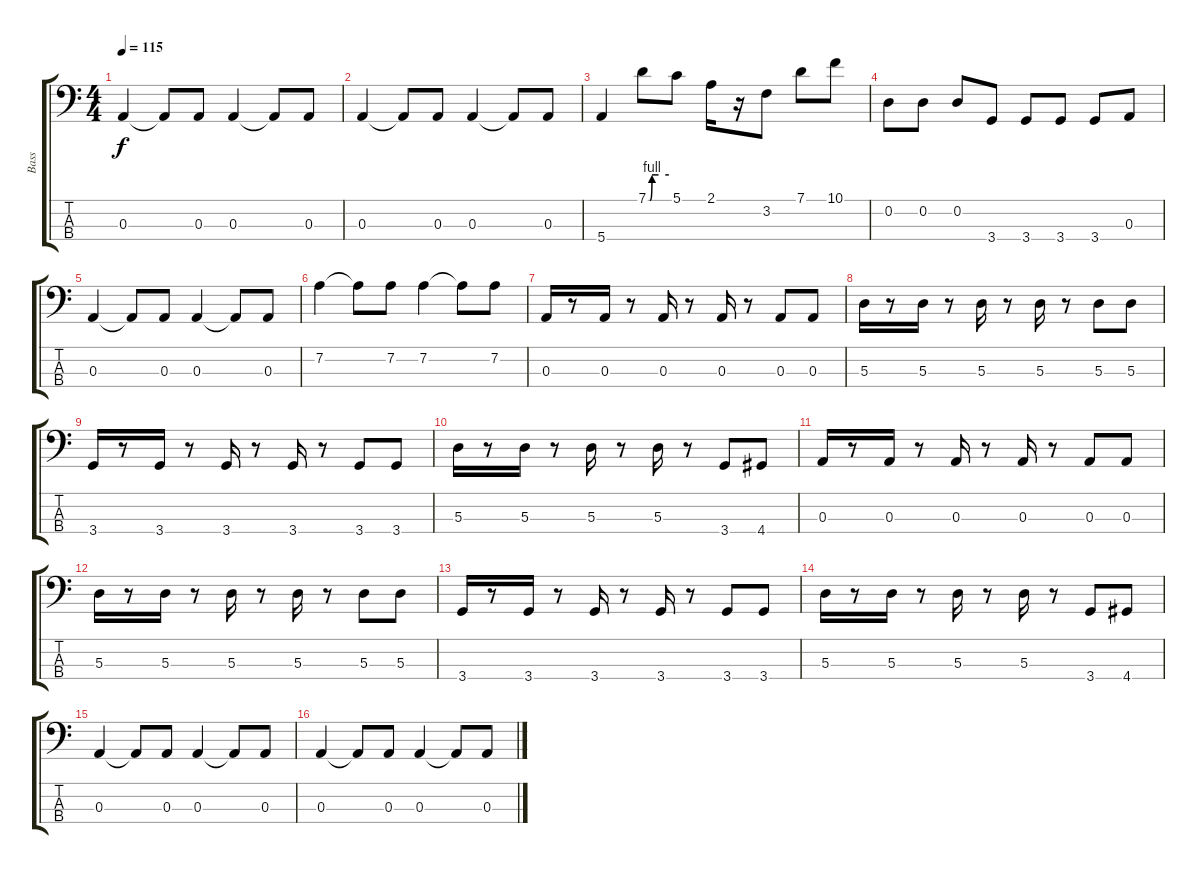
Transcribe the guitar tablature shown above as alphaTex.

\track ("Bass" "Bass") {instrument acousticguitarsteel}
\staff {score tabs}
\tuning (G2 D2 A1 E1) {hide}
\ts (4 4)
\tempo 115
\clef f4
\ks c
0.3.4{dy f} 0.3{t}.8 0.3.8 0.3.4 0.3{t}.8 0.3.8 |
0.3.4 0.3{t}.8 0.3.8 0.3.4 0.3{t}.8 0.3.8 |
5.4.4 7.1{be (custom 0 0 5 0 11 4 30 4 60 4)}.8 5.1.8 2.1.16 r.16 3.2.8 7.1.8 10.1.8 |
0.2.8 0.2.8 0.2.8 3.4.8 3.4.8 3.4.8 3.4.8 0.3.8 |
0.3.4 0.3{t}.8 0.3.8 0.3.4 0.3{t}.8 0.3.8 |
7.2.4 7.2{t}.8 7.2.8 7.2.4 7.2{t}.8 7.2.8 |
0.3.16 r.8 0.3.16 r.8 0.3.16 r.8 0.3.16 r.8 0.3.8 0.3.8 |
5.3.16 r.8 5.3.16 r.8 5.3.16 r.8 5.3.16 r.8 5.3.8 5.3.8 |
3.4.16 r.8 3.4.16 r.8 3.4.16 r.8 3.4.16 r.8 3.4.8 3.4.8 |
5.3.16 r.8 5.3.16 r.8 5.3.16 r.8 5.3.16 r.8 3.4.8 4.4.8 |
0.3.16 r.8 0.3.16 r.8 0.3.16 r.8 0.3.16 r.8 0.3.8 0.3.8 |
5.3.16 r.8 5.3.16 r.8 5.3.16 r.8 5.3.16 r.8 5.3.8 5.3.8 |
3.4.16 r.8 3.4.16 r.8 3.4.16 r.8 3.4.16 r.8 3.4.8 3.4.8 |
5.3.16 r.8 5.3.16 r.8 5.3.16 r.8 5.3.16 r.8 3.4.8 4.4.8 |
0.3.4 0.3{t}.8 0.3.8 0.3.4 0.3{t}.8 0.3.8 |
0.3.4 0.3{t}.8 0.3.8 0.3.4 0.3{t}.8 0.3.8
